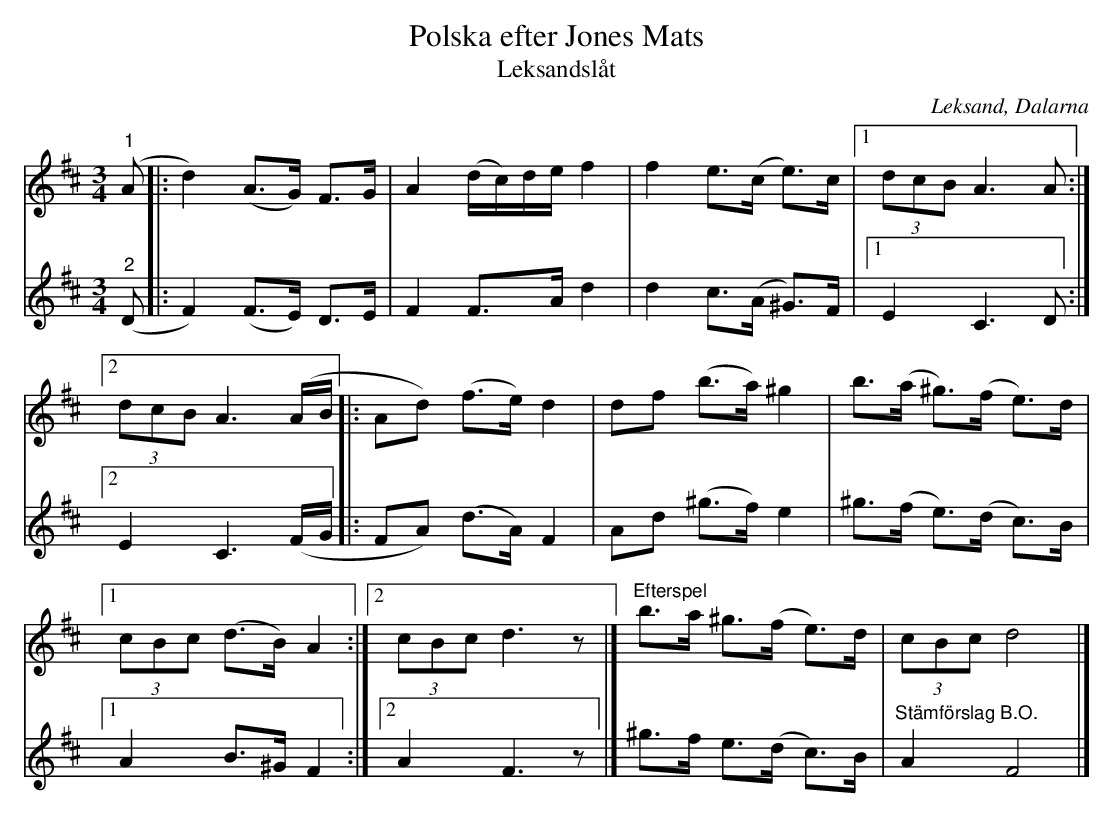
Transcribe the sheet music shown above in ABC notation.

X:1
T:Polska efter Jones Mats
T:Leksandslåt
O:Leksand, Dalarna
L:1/8
M:3/4
K:D
V:1
"^1" (A |: d2) (A>G) F>G | A2 (d/c/)d/e/ f2 | f2 e>(c e>)c |1 (3dcB A3 A :|2
(3dcB A3 (A/B/ |: Ad) (f>e) d2 | df (b>a) ^g2 | b>(a ^g>)(f e>)d |1
(3cBc (d>B) A2 :|2 (3cBc d3 z |] "^Efterspel" b>a ^g>(f e>)d | (3cBc d4 |]
V:2
"^2" (D |: F2) (F>E) D>E | F2 F>A d2 | d2 c>(A ^G>)F |1 E2 C3 D :|2
E2 C3 (F/G/ |: FA) (d>A) F2 | Ad (^g>f) e2 | ^g>(f e>)(d c>)B |1
A2 B>^G F2 :|2 A2 F3 z |] ^g>f e>(d c>)B |"^Stämförslag B.O." A2 F4 |]
